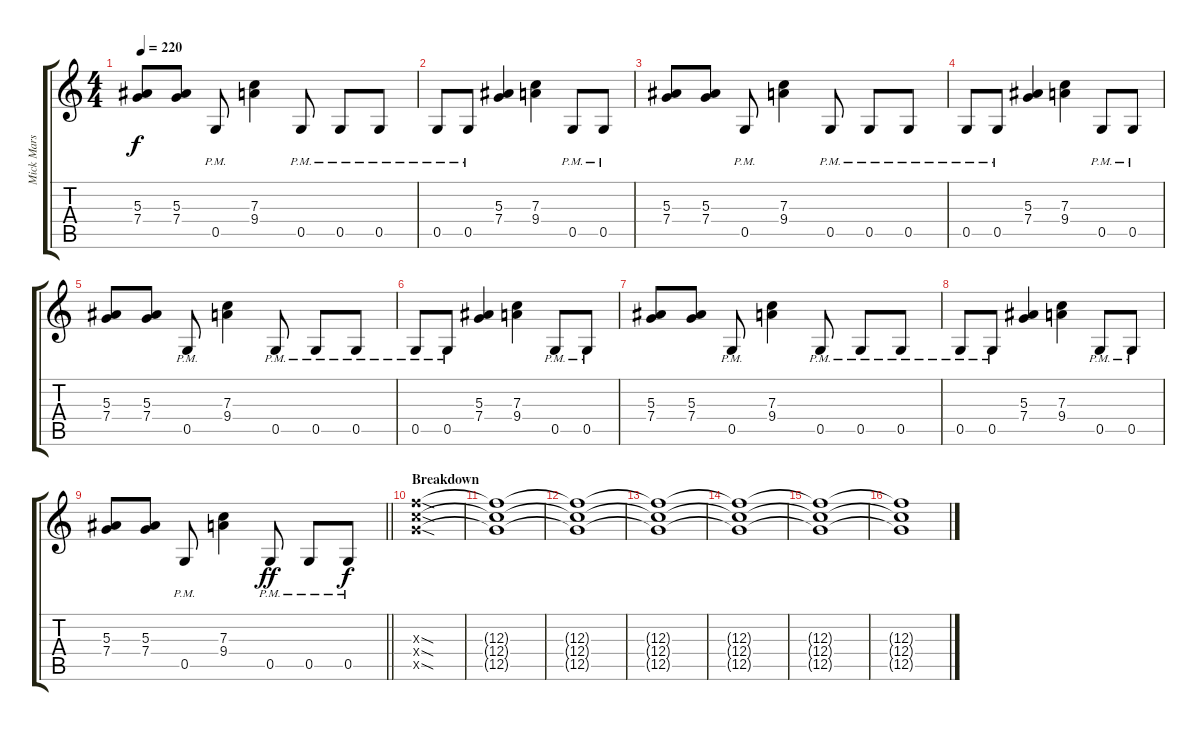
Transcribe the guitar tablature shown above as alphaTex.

\track ("Mick Mars - Guitar I" "Mick Mars ") {instrument distortionguitar}
\staff {score tabs}
\tuning (D4 A3 F3 C3 G2 D2) {hide}
\ts (4 4)
\tempo 220
\clef g2
\ks c
(5.3 7.4).8{dy f} (5.3 7.4).8 0.5{pm}.8 (7.3 9.4).4 0.5{pm}.8 0.5{pm}.8 0.5{pm}.8 |
0.5{pm}.8 0.5{pm}.8 (5.3 7.4).4 (7.3 9.4).4 0.5{pm}.8 0.5{pm}.8 |
(5.3 7.4).8 (5.3 7.4).8 0.5{pm}.8 (7.3 9.4).4 0.5{pm}.8 0.5{pm}.8 0.5{pm}.8 |
0.5{pm}.8 0.5{pm}.8 (5.3 7.4).4 (7.3 9.4).4 0.5{pm}.8 0.5{pm}.8 |
(5.3 7.4).8 (5.3 7.4).8 0.5{pm}.8 (7.3 9.4).4 0.5{pm}.8 0.5{pm}.8 0.5{pm}.8 |
0.5{pm}.8 0.5{pm}.8 (5.3 7.4).4 (7.3 9.4).4 0.5{pm}.8 0.5{pm}.8 |
(5.3 7.4).8 (5.3 7.4).8 0.5{pm}.8 (7.3 9.4).4 0.5{pm}.8 0.5{pm}.8 0.5{pm}.8 |
0.5{pm}.8 0.5{pm}.8 (5.3 7.4).4 (7.3 9.4).4 0.5{pm}.8 0.5{pm}.8 |
\barLineRight lightlight
(5.3 7.4).8 (5.3 7.4).8 0.5{pm}.8 (7.3 9.4).4 0.5{pm}.8{dy ff} 0.5{pm}.8 0.5{pm}.8{dy f} |
\section ("" "Breakdown")
(12.3{sod x} 12.4{sod x} 12.5{sod x}).1 |
(12.3{t} 12.4{t} 12.5{t}).1 |
(12.3{t} 12.4{t} 12.5{t}).1 |
(12.3{t} 12.4{t} 12.5{t}).1 |
(12.3{t} 12.4{t} 12.5{t}).1 |
(12.3{t} 12.4{t} 12.5{t}).1 |
(12.3{t} 12.4{t} 12.5{t}).1
